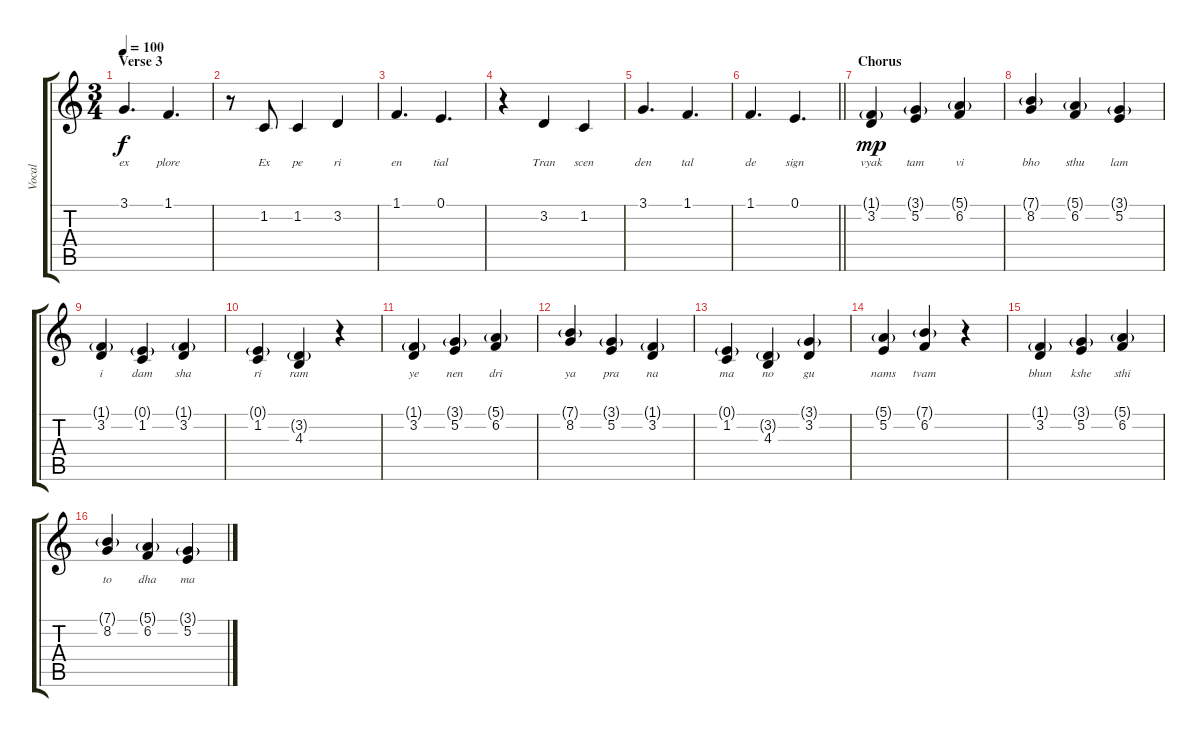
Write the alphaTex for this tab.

\track ("Vocal" "Vocal") {instrument acousticgrandpiano}
\staff {score tabs}
\tuning (E4 B3 G3 D3 A2 E2) {hide}
\ts (3 4)
\section ("" "Verse 3")
\tempo 100
\clef g2
\ks c
3.1.4{d lyrics (0 "ex") lyrics (1 "") lyrics (2 "") lyrics (3 "") lyrics (4 "") dy f} 1.1.4{d lyrics (0 "plore") lyrics (1 "") lyrics (2 "") lyrics (3 "") lyrics (4 "")} |
r.8 1.2.8{lyrics (0 "Ex") lyrics (1 "") lyrics (2 "") lyrics (3 "") lyrics (4 "")} 1.2.4{lyrics (0 "pe") lyrics (1 "") lyrics (2 "") lyrics (3 "") lyrics (4 "")} 3.2.4{lyrics (0 "ri") lyrics (1 "") lyrics (2 "") lyrics (3 "") lyrics (4 "")} |
1.1.4{d lyrics (0 "en") lyrics (1 "") lyrics (2 "") lyrics (3 "") lyrics (4 "")} 0.1.4{d lyrics (0 "tial") lyrics (1 "") lyrics (2 "") lyrics (3 "") lyrics (4 "")} |
r.4 3.2.4{lyrics (0 "Tran") lyrics (1 "") lyrics (2 "") lyrics (3 "") lyrics (4 "")} 1.2.4{lyrics (0 "scen") lyrics (1 "") lyrics (2 "") lyrics (3 "") lyrics (4 "")} |
3.1.4{d lyrics (0 "den") lyrics (1 "") lyrics (2 "") lyrics (3 "") lyrics (4 "")} 1.1.4{d lyrics (0 "tal") lyrics (1 "") lyrics (2 "") lyrics (3 "") lyrics (4 "")} |
\barLineRight lightlight
1.1.4{d lyrics (0 "de") lyrics (1 "") lyrics (2 "") lyrics (3 "") lyrics (4 "")} 0.1.4{d lyrics (0 "sign") lyrics (1 "") lyrics (2 "") lyrics (3 "") lyrics (4 "")} |
\section ("" "Chorus")
(1.1{g} 3.2).4{lyrics (0 "vyak") lyrics (1 "") lyrics (2 "") lyrics (3 "") lyrics (4 "") dy mp} (3.1{g} 5.2).4{lyrics (0 "tam") lyrics (1 "") lyrics (2 "") lyrics (3 "") lyrics (4 "")} (5.1{g} 6.2).4{lyrics (0 "vi") lyrics (1 "") lyrics (2 "") lyrics (3 "") lyrics (4 "")} |
(7.1{g} 8.2).4{lyrics (0 "bho") lyrics (1 "") lyrics (2 "") lyrics (3 "") lyrics (4 "")} (5.1{g} 6.2).4{lyrics (0 "sthu") lyrics (1 "") lyrics (2 "") lyrics (3 "") lyrics (4 "")} (3.1{g} 5.2).4{lyrics (0 "lam") lyrics (1 "") lyrics (2 "") lyrics (3 "") lyrics (4 "")} |
(1.1{g} 3.2).4{lyrics (0 "i") lyrics (1 "") lyrics (2 "") lyrics (3 "") lyrics (4 "")} (0.1{g} 1.2).4{lyrics (0 "dam") lyrics (1 "") lyrics (2 "") lyrics (3 "") lyrics (4 "")} (1.1{g} 3.2).4{lyrics (0 "sha") lyrics (1 "") lyrics (2 "") lyrics (3 "") lyrics (4 "")} |
(0.1{g} 1.2).4{lyrics (0 "ri") lyrics (1 "") lyrics (2 "") lyrics (3 "") lyrics (4 "")} (3.2{g} 4.3).4{lyrics (0 "ram") lyrics (1 "") lyrics (2 "") lyrics (3 "") lyrics (4 "")} r.4 |
(1.1{g} 3.2).4{lyrics (0 "ye") lyrics (1 "") lyrics (2 "") lyrics (3 "") lyrics (4 "")} (3.1{g} 5.2).4{lyrics (0 "nen") lyrics (1 "") lyrics (2 "") lyrics (3 "") lyrics (4 "")} (5.1{g} 6.2).4{lyrics (0 "dri") lyrics (1 "") lyrics (2 "") lyrics (3 "") lyrics (4 "")} |
(7.1{g} 8.2).4{lyrics (0 "ya") lyrics (1 "") lyrics (2 "") lyrics (3 "") lyrics (4 "")} (3.1{g} 5.2).4{lyrics (0 "pra") lyrics (1 "") lyrics (2 "") lyrics (3 "") lyrics (4 "")} (1.1{g} 3.2).4{lyrics (0 "na") lyrics (1 "") lyrics (2 "") lyrics (3 "") lyrics (4 "")} |
(0.1{g} 1.2).4{lyrics (0 "ma") lyrics (1 "") lyrics (2 "") lyrics (3 "") lyrics (4 "")} (3.2{g} 4.3).4{lyrics (0 "no") lyrics (1 "") lyrics (2 "") lyrics (3 "") lyrics (4 "")} (3.1{g} 3.2).4{lyrics (0 "gu") lyrics (1 "") lyrics (2 "") lyrics (3 "") lyrics (4 "")} |
(5.1{g} 5.2).4{lyrics (0 "nams") lyrics (1 "") lyrics (2 "") lyrics (3 "") lyrics (4 "")} (7.1{g} 6.2).4{lyrics (0 "tvam") lyrics (1 "") lyrics (2 "") lyrics (3 "") lyrics (4 "")} r.4 |
(1.1{g} 3.2).4{lyrics (0 "bhun") lyrics (1 "") lyrics (2 "") lyrics (3 "") lyrics (4 "")} (3.1{g} 5.2).4{lyrics (0 "kshe") lyrics (1 "") lyrics (2 "") lyrics (3 "") lyrics (4 "")} (5.1{g} 6.2).4{lyrics (0 "sthi") lyrics (1 "") lyrics (2 "") lyrics (3 "") lyrics (4 "")} |
(7.1{g} 8.2).4{lyrics (0 "to") lyrics (1 "") lyrics (2 "") lyrics (3 "") lyrics (4 "")} (5.1{g} 6.2).4{lyrics (0 "dha") lyrics (1 "") lyrics (2 "") lyrics (3 "") lyrics (4 "")} (3.1{g} 5.2).4{lyrics (0 "ma") lyrics (1 "") lyrics (2 "") lyrics (3 "") lyrics (4 "")}
